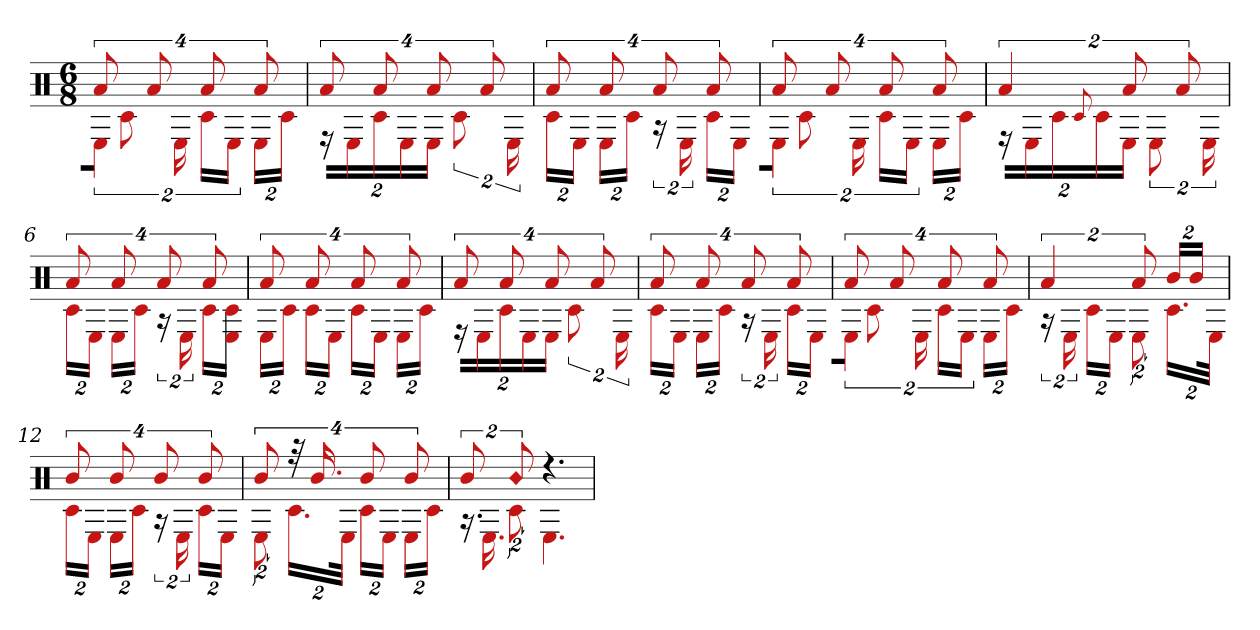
**kern
*part1
*staff1
*clefX
*k[]
*M6/8
=1
*^
16%3a	32%3EJ
.	16%3c#
16%3a	.
.	32%3E
16%3a	32%3c#L
.	32%3EJ
16%3a	32%3EL
.	32%3c#J
=2	=2
16%3a	32%3r
.	32%3E
16%3a	32%3c#L
.	32%3EJ
16%3a	32%3EJ
.	16%3c#
16%3a	.
.	32%3E
=3	=3
16%3a	32%3c#L
.	32%3EJ
16%3a	32%3EL
.	32%3c#J
16%3a	32%3r
.	32%3E
16%3a	32%3c#L
.	32%3EJ
=4	=4
16%3a	32%3EJ
.	16%3c#
16%3a	.
.	32%3E
16%3a	32%3c#L
.	32%3EJ
16%3a	32%3EL
.	32%3c#J
=5	=5
8%3a	32%3r
.	32%3E
.	32%3c#L
.	8qqc#
.	32%3c#J
16%3a	32%3EJ
.	16%3E
16%3a	.
.	32%3E
=6	=6
16%3a	32%3c#L
.	32%3EJ
16%3a	32%3EL
.	32%3c#J
16%3a	32%3r
.	32%3E
16%3a	32%3c#L
.	32%3E 32%3c#J
=7	=7
16%3a	32%3EL
.	32%3c#J
16%3a	32%3c#L
.	32%3EJ
16%3a	32%3c#L
.	32%3EJ
16%3a	32%3EL
.	32%3c#J
=8	=8
16%3a	32%3r
.	32%3E
16%3a	32%3c#L
.	32%3EJ
16%3a	32%3EJ
.	16%3c#
16%3a	.
.	32%3E
=9	=9
16%3a	32%3c#L
.	32%3EJ
16%3a	32%3EL
.	32%3c#J
16%3a	32%3r
.	32%3E
16%3a	32%3c#L
.	32%3EJ
=10	=10
16%3a	32%3EJ
.	16%3c#
16%3a	.
.	32%3E
16%3a	32%3c#L
.	32%3EJ
16%3a	32%3EL
.	32%3c#J
=11	=11
8%3a	32%3r
.	32%3E
.	32%3c#L
.	32%3EJ
16%3a	16%3E
32%3bL	32%3.c#L
32%3bJ	.
.	64%3EJk
=12	=12
16%3b	32%3c#L
.	32%3EJ
16%3b	32%3EL
.	32%3c#J
16%3b	32%3r
.	32%3E
16%3b	32%3c#L
.	32%3EJ
=13	=13
16%3b	16%3E
64%3r	32%3.c#L
32%3.b	.
.	64%3EJk
16%3b	32%3c#L
.	32%3EJ
16%3b	32%3EL
.	32%3c#J
=14	=14
16%3b	16.r
.	16.E
!LO:N:head=diamond	!
16%3b	16%3c#
4.r	4.E
*v	*v
=
*-
